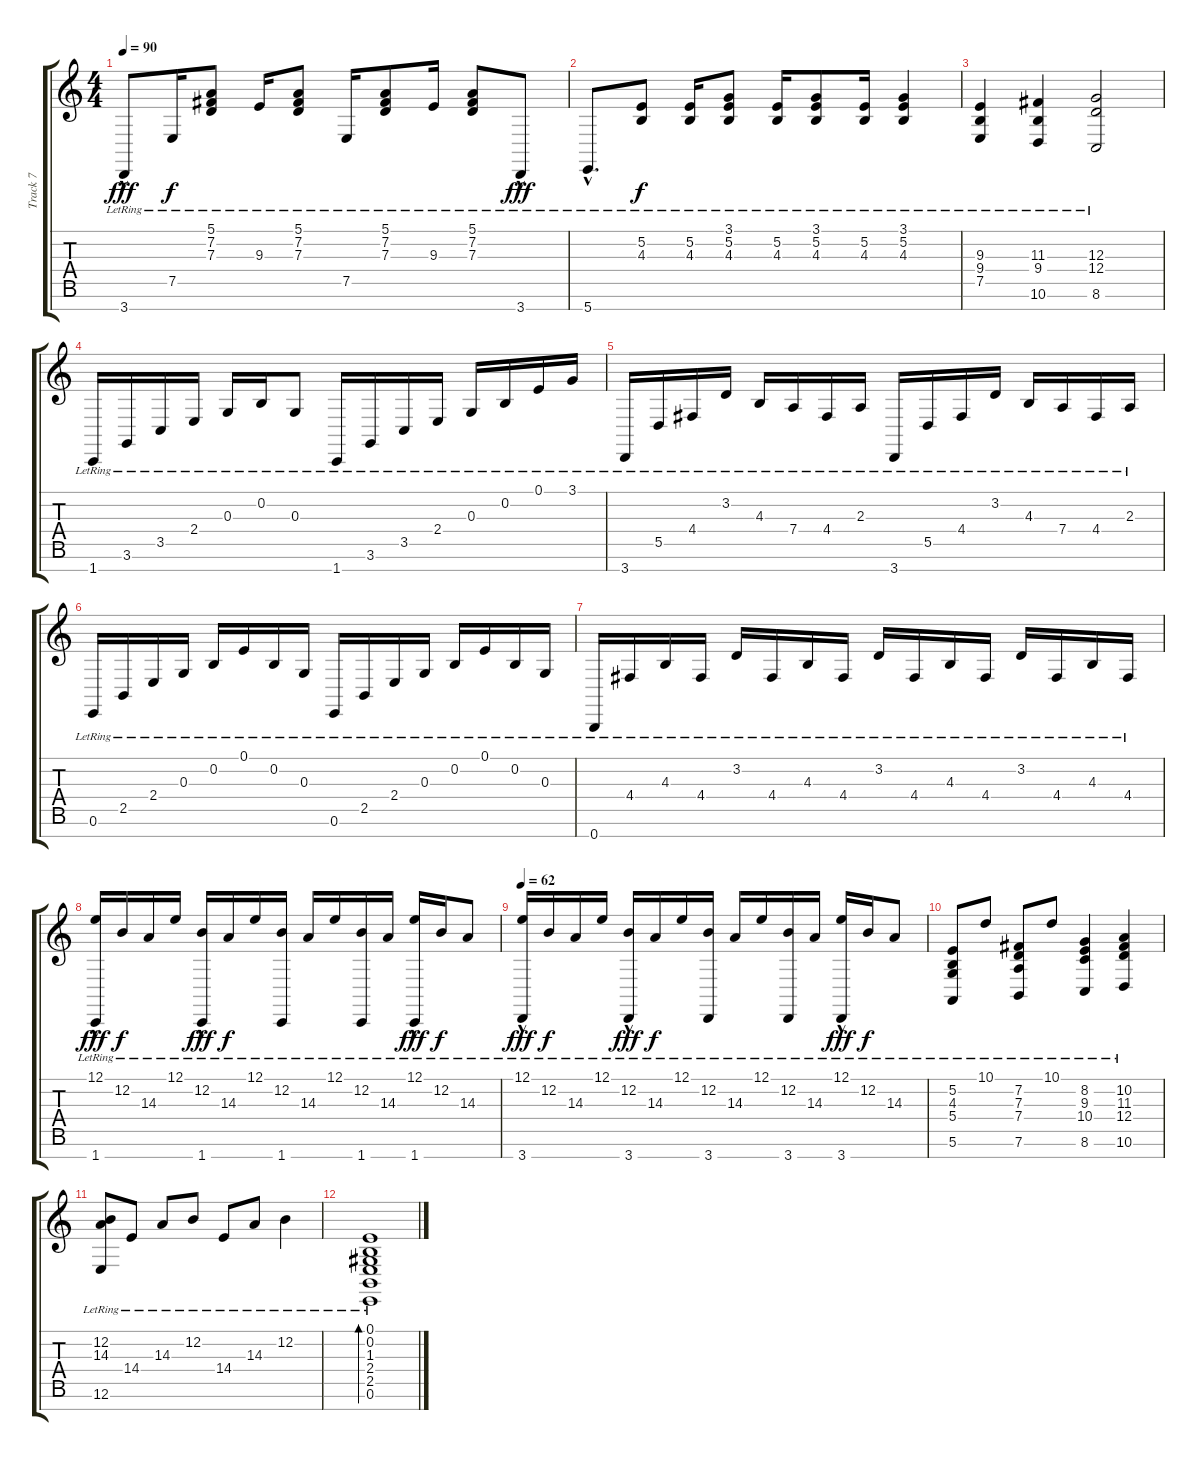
\track ("Track 7" "Track 7") {instrument acousticgrandpiano}
\staff {score tabs}
\tuning (E4 B3 G3 D3 A2 E2 B1) {hide}
\ts (4 4)
\tempo 90
\clef g2
\ks c
3.7{hac lr}.8{dy fff} 7.5{lr}.16{dy f} (5.1{lr} 7.2{lr} 7.3{lr}).8 9.3{lr}.16 (5.1{lr} 7.2{lr} 7.3{lr}).8 7.5{lr}.16 (5.1{lr} 7.2{lr} 7.3{lr}).8 9.3{lr}.16 (5.1{lr} 7.2{lr} 7.3{lr}).8 3.7{hac lr}.8{dy fff} |
5.7{hac lr}.8{d} (5.2{lr} 4.3{lr}).8{dy f} (5.2{lr} 4.3{lr}).16 (3.1{lr} 5.2{lr} 4.3{lr}).8 (5.2{lr} 4.3{lr}).16 (3.1{lr} 5.2{lr} 4.3{lr}).8 (5.2{lr} 4.3{lr}).16 (3.1{lr} 5.2{lr} 4.3{lr}).4 |
(9.3{lr} 9.4{lr} 7.5{lr}).4 (11.3{lr} 9.4{lr} 10.6{lr}).4 (12.3{lr} 12.4{lr} 8.6{lr}).2 |
1.7{lr}.16 3.6{lr}.16 3.5{lr}.16 2.4{lr}.16 0.3{lr}.16 0.2{lr}.16 0.3{lr}.8 1.7{lr}.16 3.6{lr}.16 3.5{lr}.16 2.4{lr}.16 0.3{lr}.16 0.2{lr}.16 0.1{lr}.16 3.1{lr}.16 |
3.7{lr}.16 5.5{lr}.16 4.4{lr}.16 3.2{lr}.16 4.3{lr}.16 7.4{lr}.16 4.4{lr}.16 2.3{lr}.16 3.7{lr}.16 5.5{lr}.16 4.4{lr}.16 3.2{lr}.16 4.3{lr}.16 7.4{lr}.16 4.4{lr}.16 2.3{lr}.16 |
0.6{lr}.16 2.5{lr}.16 2.4{lr}.16 0.3{lr}.16 0.2{lr}.16 0.1{lr}.16 0.2{lr}.16 0.3{lr}.16 0.6{lr}.16 2.5{lr}.16 2.4{lr}.16 0.3{lr}.16 0.2{lr}.16 0.1{lr}.16 0.2{lr}.16 0.3{lr}.16 |
0.7{lr}.16 4.4{lr}.16 4.3{lr}.16 4.4{lr}.16 3.2{lr}.16 4.4{lr}.16 4.3{lr}.16 4.4{lr}.16 3.2{lr}.16 4.4{lr}.16 4.3{lr}.16 4.4{lr}.16 3.2{lr}.16 4.4{lr}.16 4.3{lr}.16 4.4{lr}.16 |
(12.1{lr} 1.7{hac lr}).16{dy fff} 12.2{lr}.16{dy f} 14.3{lr}.16 12.1{lr}.16 (12.2{lr} 1.7{hac lr}).16{dy fff} 14.3{lr}.16{dy f} 12.1{lr}.16 (12.2{lr} 1.7{lr}).16 14.3{lr}.16 12.1{lr}.16 (12.2{lr} 1.7{lr}).16 14.3{lr}.16 (12.1{lr} 1.7{hac lr}).16{dy fff} 12.2{lr}.16{dy f} 14.3{lr}.8 |
\tempo 62
(12.1{lr} 3.7{hac lr}).16{dy fff} 12.2{lr}.16{dy f} 14.3{lr}.16 12.1{lr}.16 (12.2{lr} 3.7{hac lr}).16{dy fff} 14.3{lr}.16{dy f} 12.1{lr}.16 (12.2{lr} 3.7{lr}).16 14.3{lr}.16 12.1{lr}.16 (12.2{lr} 3.7{lr}).16 14.3{lr}.16 (12.1{lr} 3.7{hac lr}).16{dy fff} 12.2{lr}.16{dy f} 14.3{lr}.8 |
(5.2{lr} 4.3{lr} 5.4{lr} 5.6{lr}).8 10.1{lr}.8 (7.2{lr} 7.3{lr} 7.4{lr} 7.6{lr}).8 10.1{lr}.8 (8.2{lr} 9.3{lr} 10.4{lr} 8.6{lr}).4 (10.2{lr} 11.3{lr} 12.4{lr} 10.6{lr}).4 |
(12.2{lr} 14.3{lr} 12.6{lr}).8 14.4{lr}.8 14.3{lr}.8 12.2{lr}.8 14.4{lr}.8 14.3{lr}.8 12.2{lr}.4 |
(0.1{lr} 0.2{lr} 1.3{lr} 2.4{lr} 2.5{lr} 0.6{lr}).1{bd 480}
